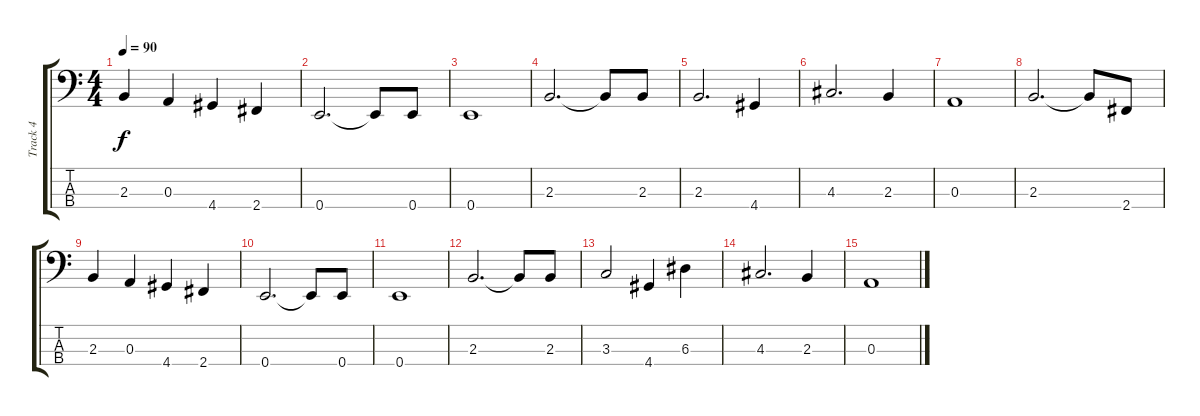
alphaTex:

\track ("Track 4" "Track 4") {instrument electricbassfinger}
\staff {score tabs}
\tuning (G2 D2 A1 E1) {hide}
\ts (4 4)
\tempo 90
\clef f4
\ks c
2.3.4{dy f} 0.3.4 4.4.4 2.4.4 |
0.4.2{d} 0.4{t}.8 0.4.8 |
0.4.1 |
2.3.2{d} 2.3{t}.8 2.3.8 |
2.3.2{d} 4.4.4 |
4.3.2{d} 2.3.4 |
0.3.1 |
2.3.2{d} 2.3{t}.8 2.4.8 |
2.3.4 0.3.4 4.4.4 2.4.4 |
0.4.2{d} 0.4{t}.8 0.4.8 |
0.4.1 |
2.3.2{d} 2.3{t}.8 2.3.8 |
3.3.2 4.4.4 6.3.4 |
4.3.2{d} 2.3.4 |
0.3.1
